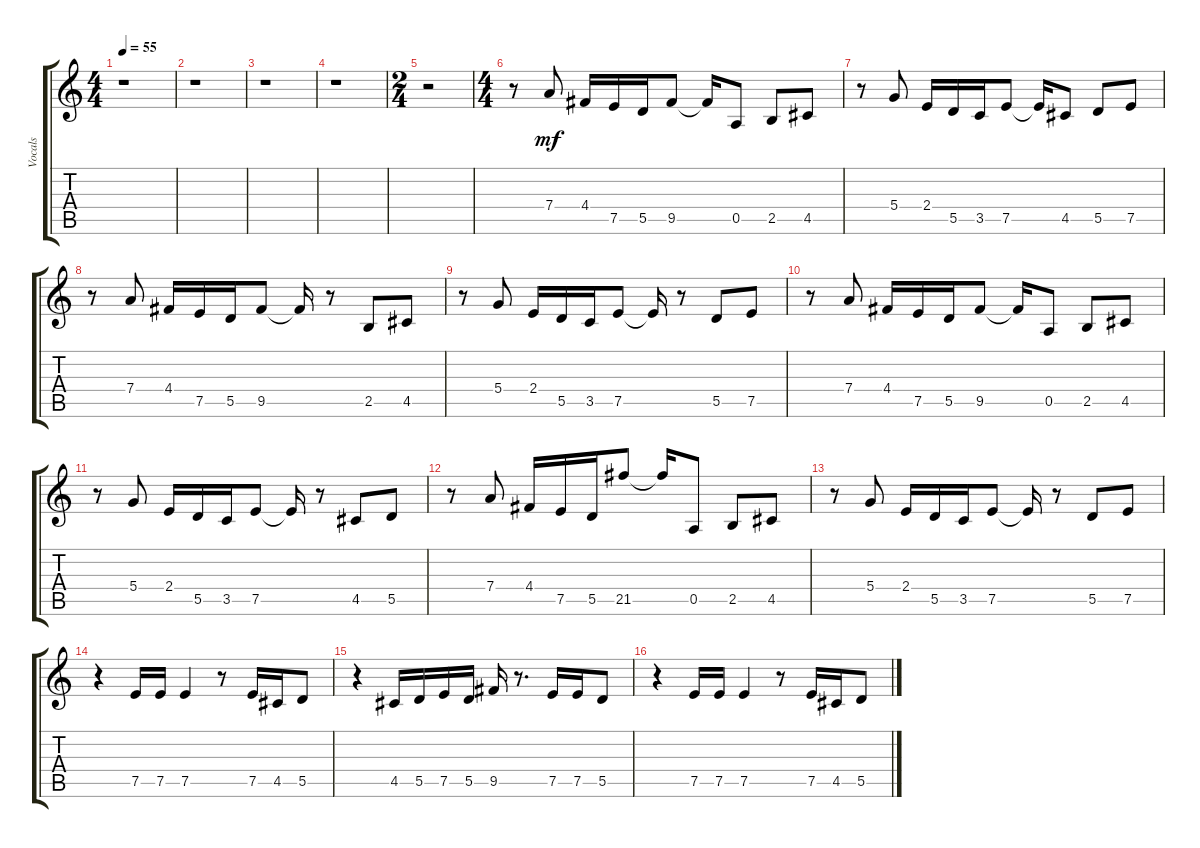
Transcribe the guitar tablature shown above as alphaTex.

\track ("Vocals" "Vocals") {instrument acousticguitarnylon}
\staff {score tabs}
\tuning (E4 B3 G3 D3 A2 E2) {hide}
\ts (4 4)
\tempo 55
\clef g2
\ks c
r.1{dy mf} |
r.1 |
r.1 |
r.1 |
\ts (2 4)
r.2 |
\ts (4 4)
r.8 7.4.8 4.4.16 7.5.16 5.5.16 9.5.8 9.5{t}.16 0.5.8 2.5.8 4.5.8 |
r.8 5.4.8 2.4.16 5.5.16 3.5.16 7.5.8 7.5{t}.16 4.5.8 5.5.8 7.5.8 |
r.8 7.4.8 4.4.16 7.5.16 5.5.16 9.5.8 9.5{t}.16 r.8 2.5.8 4.5.8 |
r.8 5.4.8 2.4.16 5.5.16 3.5.16 7.5.8 7.5{t}.16 r.8 5.5.8 7.5.8 |
r.8 7.4.8 4.4.16 7.5.16 5.5.16 9.5.8 9.5{t}.16 0.5.8 2.5.8 4.5.8 |
r.8 5.4.8 2.4.16 5.5.16 3.5.16 7.5.8 7.5{t}.16 r.8 4.5.8 5.5.8 |
r.8 7.4.8 4.4.16 7.5.16 5.5.16 21.5.8 21.5{t}.16 0.5.8 2.5.8 4.5.8 |
r.8 5.4.8 2.4.16 5.5.16 3.5.16 7.5.8 7.5{t}.16 r.8 5.5.8 7.5.8 |
r.4 7.5.16 7.5.16 7.5.4 r.8 7.5.16 4.5.16 5.5.8 |
r.4 4.5.16 5.5.16 7.5.16 5.5.16 9.5.16 r.8{d} 7.5.16 7.5.16 5.5.8 |
r.4 7.5.16 7.5.16 7.5.4 r.8 7.5.16 4.5.16 5.5.8
